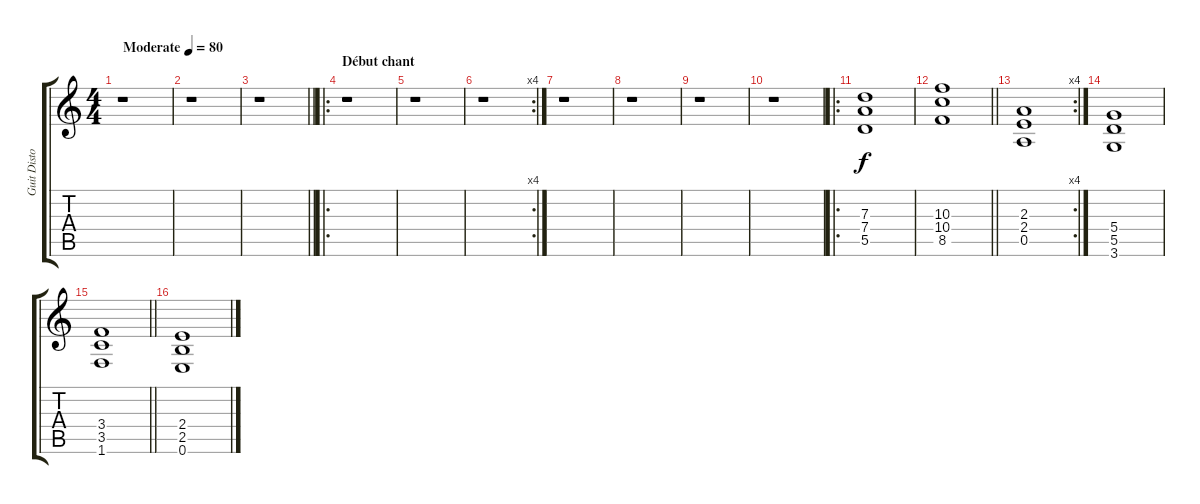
\track ("Guit Disto" "Guit Disto") {instrument distortionguitar}
\staff {score tabs}
\tuning (E4 B3 G3 D3 A2 E2) {hide}
\ts (4 4)
\tempo (80 "Moderate")
\clef g2
\ks c
r.1{dy f instrument distortionguitar} |
r.1 |
\barLineRight lightlight
r.1 |
\ro
\section ("" "Début chant")
r.1 |
r.1 |
\rc 4
r.1 |
r.1 |
r.1 |
r.1 |
r.1 |
\ro
(7.3 7.4 5.5).1 |
\barLineRight lightlight
(10.3 10.4 8.5).1 |
\rc 4
(2.3 2.4 0.5).1 |
(5.4 5.5 3.6).1 |
\barLineRight lightlight
(3.4 3.5 1.6).1 |
(2.4 2.5 0.6).1
